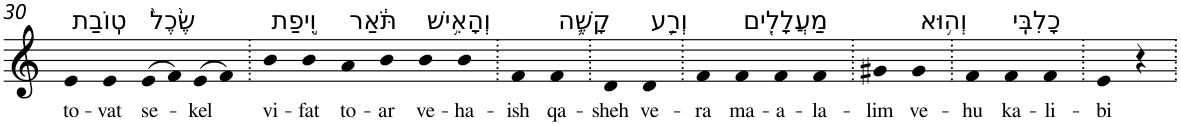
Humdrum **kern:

**kern	**text
*part1	*part1
*staff1	*staff1
*I"Piano	*
*I'Pno	*
!!LO:PB:g=z
*clefG2	*
*k[]	*
=30	=30
!LO:TX:a:t=טֽוֹבַת	!
!	!LO:LY:b
4e	to-
!	!LO:LY:b
4e	-vat
!LO:TX:a:t=שֶׂ֙כֶל֙	!
!	!LO:LY:b
(>8e	se-
8f)	.
!	!LO:LY:b
(>8e	-kel
8f)	.
=31.	=31.
!LO:TX:a:t=וִ֣יפַת	!
!	!LO:LY:b
4b	vi-
!	!LO:LY:b
4b	-fat
!LO:TX:a:t=תֹּ֔אַר	!
!	!LO:LY:b
4a	to-
!	!LO:LY:b
4b	-ar
!LO:TX:a:t=וְהָאִ֥ישׁ	!
!	!LO:LY:b
4b	ve-
!	!LO:LY:b
4b	-ha-
=32.	=32.
!	!LO:LY:b
4f	-ish
!LO:TX:a:t=קָשֶׁ֛ה	!
!	!LO:LY:b
4f	qa-
=33.	=33.
!	!LO:LY:b
4d	-sheh
!LO:TX:a:t=וְרַ֥ע	!
!	!LO:LY:b
4d	ve-
=34.	=34.
!	!LO:LY:b
4f	-ra
!LO:TX:a:t=מַעֲלָלִ֖ים	!
!	!LO:LY:b
4f	ma-
!	!LO:LY:b
4f	-a-
!	!LO:LY:b
4f	-la-
=35.	=35.
!	!LO:LY:b
4g#X	-lim
!LO:TX:a:t=וְה֥וּא	!
!	!LO:LY:b
4g#	ve-
=36.	=36.
!	!LO:LY:b
4f	-hu
!LO:TX:a:t=כָלִבִּֽי	!
!	!LO:LY:b
4f	ka-
!	!LO:LY:b
4f	-li-
=37.	=37.
!	!LO:LY:b
4e	-bi
4r	.
=.	=.
*-	*-
